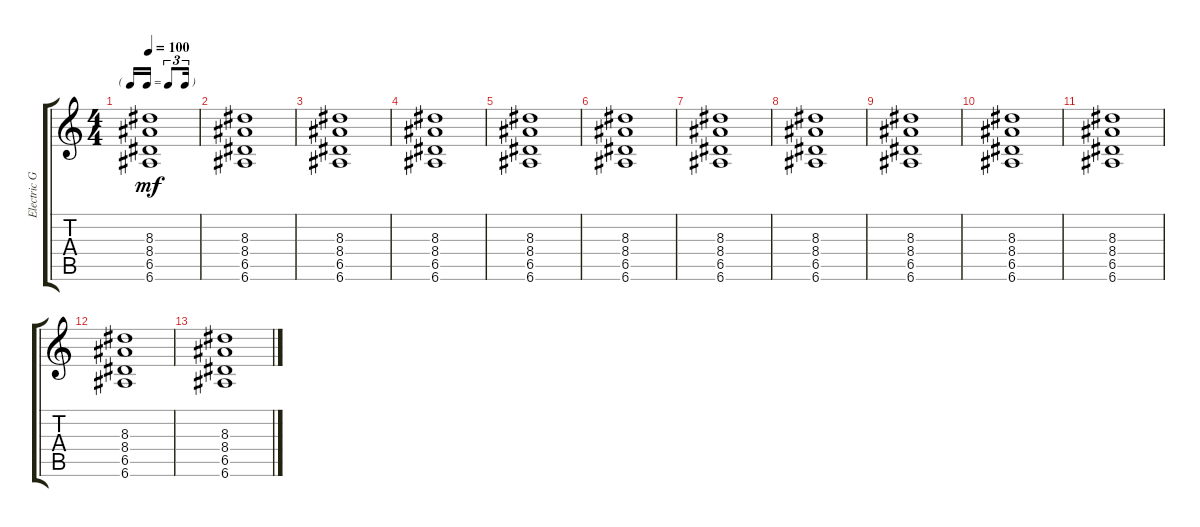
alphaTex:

\track ("Electric Guitar" "Electric G") {instrument electricguitarclean}
\staff {score tabs}
\tuning (E4 B3 G3 D3 A2 E2) {hide}
\ts (4 4)
\tf triplet16th
\tempo 100
\clef g2
\ks c
(8.3 8.4 6.5 6.6).1{dy mf} |
(8.3 8.4 6.5 6.6).1 |
(8.3 8.4 6.5 6.6).1 |
(8.3 8.4 6.5 6.6).1 |
(8.3 8.4 6.5 6.6).1 |
(8.3 8.4 6.5 6.6).1 |
(8.3 8.4 6.5 6.6).1 |
(8.3 8.4 6.5 6.6).1 |
(8.3 8.4 6.5 6.6).1 |
(8.3 8.4 6.5 6.6).1 |
(8.3 8.4 6.5 6.6).1 |
(8.3 8.4 6.5 6.6).1 |
(8.3 8.4 6.5 6.6).1
